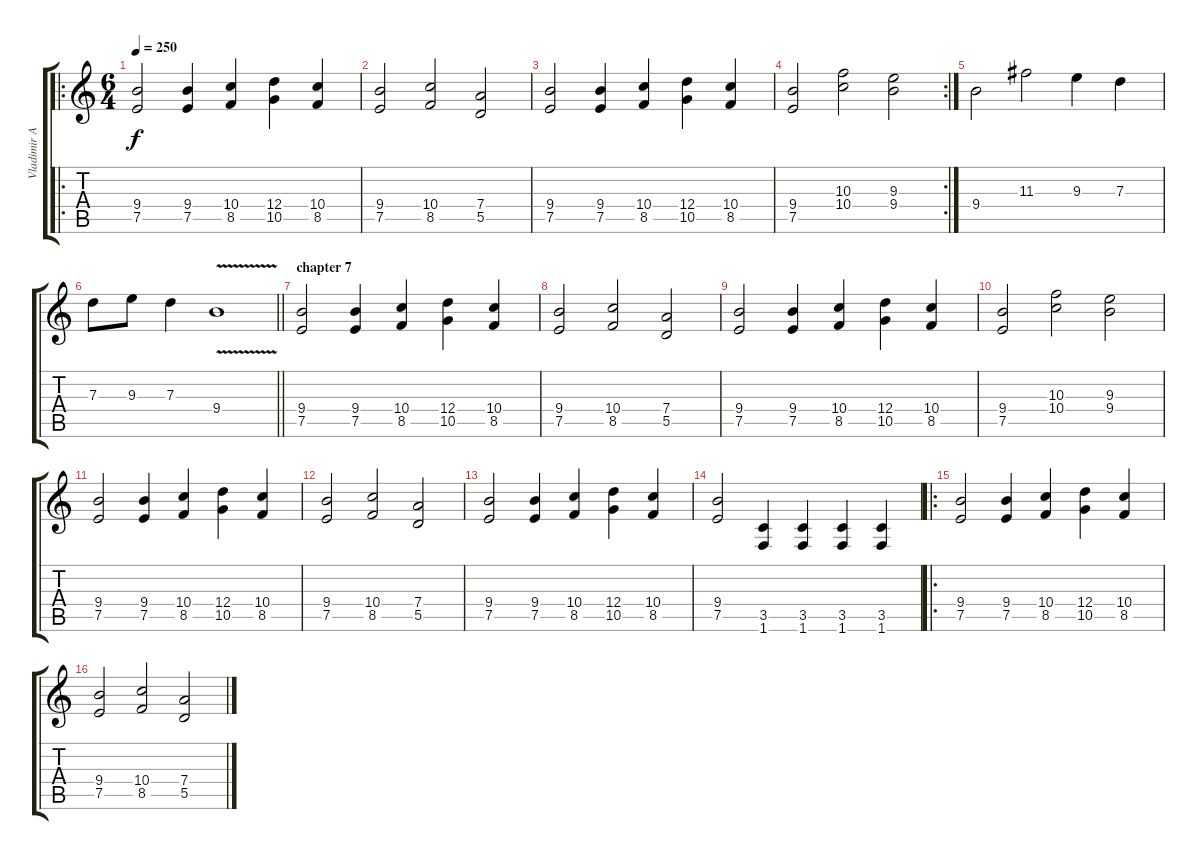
\track ("Vladimir Antipov guitar" "Vladimir A") {instrument distortionguitar}
\staff {score tabs}
\tuning (E4 B3 G3 D3 A2 E2) {hide}
\ro
\ts (6 4)
\tempo 250
\clef g2
\ks c
(9.4 7.5).2{dy f} (9.4 7.5).4 (10.4 8.5).4 (12.4 10.5).4 (10.4 8.5).4 |
(9.4 7.5).2 (10.4 8.5).2 (7.4 5.5).2 |
(9.4 7.5).2 (9.4 7.5).4 (10.4 8.5).4 (12.4 10.5).4 (10.4 8.5).4 |
\rc 2
(9.4 7.5).2 (10.3 10.4).2 (9.3 9.4).2 |
9.4.2 11.3.2 9.3.4 7.3.4 |
\barLineRight lightlight
7.3.8 9.3.8 7.3.4 9.4{v}.1 |
\section ("" "chapter 7")
(9.4 7.5).2 (9.4 7.5).4 (10.4 8.5).4 (12.4 10.5).4 (10.4 8.5).4 |
(9.4 7.5).2 (10.4 8.5).2 (7.4 5.5).2 |
(9.4 7.5).2 (9.4 7.5).4 (10.4 8.5).4 (12.4 10.5).4 (10.4 8.5).4 |
(9.4 7.5).2 (10.3 10.4).2 (9.3 9.4).2 |
(9.4 7.5).2 (9.4 7.5).4 (10.4 8.5).4 (12.4 10.5).4 (10.4 8.5).4 |
(9.4 7.5).2 (10.4 8.5).2 (7.4 5.5).2 |
(9.4 7.5).2 (9.4 7.5).4 (10.4 8.5).4 (12.4 10.5).4 (10.4 8.5).4 |
(9.4 7.5).2 (3.5 1.6).4 (3.5 1.6).4 (3.5 1.6).4 (3.5 1.6).4 |
\ro
(9.4 7.5).2 (9.4 7.5).4 (10.4 8.5).4 (12.4 10.5).4 (10.4 8.5).4 |
(9.4 7.5).2 (10.4 8.5).2 (7.4 5.5).2
